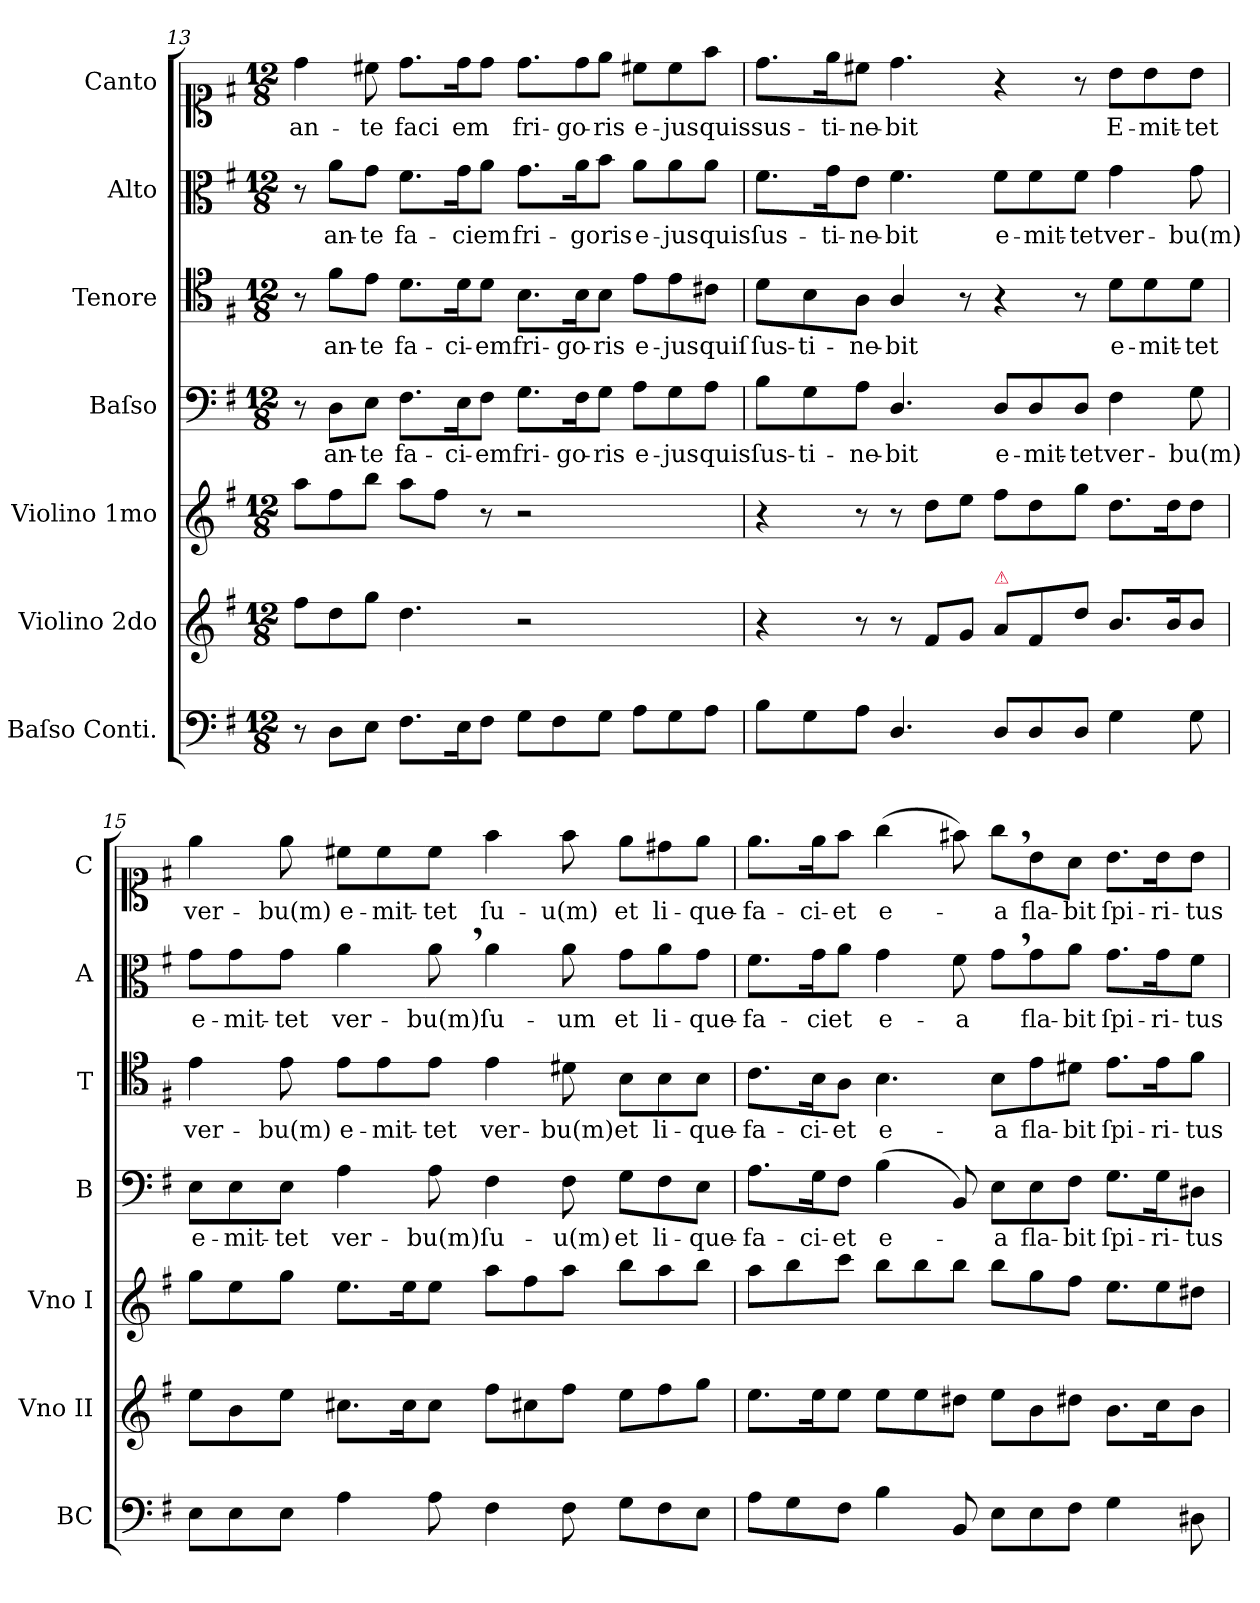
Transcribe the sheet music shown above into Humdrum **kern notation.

**kern	**kern	**kern	**kern	**text	**kern	**text	**kern	**text	**kern	**text
*part7	*part6	*part5	*part4	*part4	*part3	*part3	*part2	*part2	*part1	*part1
*staff7	*staff6	*staff5	*staff4	*staff4	*staff3	*staff3	*staff2	*staff2	*staff1	*staff1
*I"Baſso Conti.	*I"Violino 2do	*I"Violino 1mo	*I"Baſso	*	*I"Tenore	*	*I"Alto	*	*I"Canto	*
*I'BC	*I'Vno II	*I'Vno I	*I'B	*	*I'T	*	*I'A	*	*I'C	*
*clefF4	*clefG2	*clefG2	*clefF4	*	*clefC4	*	*clefC3	*	*clefC1	*
*k[f#]	*k[f#]	*k[f#]	*k[f#]	*	*k[f#]	*	*k[f#]	*	*k[f#]	*
*G:	*G:	*G:	*G:	*	*G:	*	*G:	*	*G:	*
*M12/8	*M12/8	*M12/8	*M12/8	*	*M12/8	*	*M12/8	*	*M12/8	*
=13	=13	=13	=13	=13	=13	=13	=13	=13	=13	=13
8r	8ff#\L	8aa\L	8r	.	8r	.	8r	.	4dd\	an-
8D\L	8dd\	8ff#\	8D\L	an-	8f#\L	an-	8a\L	an-	.	.
8E\J	8gg\J	8bb\J	8E\J	-te	8e\J	-te	8g\J	-te	8cc#X\	-te
8.F#\L	4.dd\	8aa\L	8.F#\L	fa-	8.d\L	fa-	8.f#\L	fa-	8.dd\L	faci
.	.	8ff#\J	.	.	.	.	.	.	.	.
16E\K	.	.	16E\K	-ci-	16d\K	-ci-	16g\K	-ciem	16dd\K	-em
8F#\J	.	8r	8F#\J	-em	8d\J	-em	8a\J	.	8dd\J	.
!	!LO:N:vis=2	!LO:N:vis=2	!	!	!	!	!	!	!	!
8G\L	2.r	2.r	8.G\L	fri-	8.B\L	fri-	8.g\L	fri-	8.dd\L	fri-
8F#\	.	.	.	.	.	.	.	.	.	.
!	!	!	!	!	!	!	!	!	!LO:N:vis=8	!
.	.	.	16F#\K	-go-	16B\K	-go-	16a\K	-goris	16dd\	-go-
8G\J	.	.	8G\J	-ris	8B\J	-ris	8b\J	.	8ee\J	-ris
8A\L	.	.	8A\L	e-	8e\L	e-	8a\L	e-	8cc#X\L	e-
8G\	.	.	8G\	-jus	8e\	-jus	8a\	-jus	8cc#\	-jus
8A\J	.	.	8A\J	quis	8c#X\J	quiſ	8a\J	quis	8ff#\J	quis
=14	=14	=14	=14	=14	=14	=14	=14	=14	=14	=14
8B\L	4r	4r	8B\L	ſus-	8d\L	ſus-	8.f#\L	ſus-	8.dd\L	sus-
8G\	.	.	8G\	-ti-	8B\	-ti-	.	.	.	.
.	.	.	.	.	.	.	16g\K	-ti-	16ee\K	-ti-
8A\J	8r	8r	8A\J	-ne-	8A\J	-ne-	8e\J	-ne-	8cc#X\J	-ne-
4.D/	8r	8r	4.D/	-bit	4A/	-bit	4.f#\	-bit	4.dd\	-bit
.	8f#/L	8dd\L	.	.	.	.	.	.	.	.
.	8g/J	8ee\J	.	.	8r	.	.	.	.	.
!	!LO:TX:a:color=crimson:t=⚠	!	!	!	!	!	!	!	!	!
8D/L	8a/L	8ff#\L	8D/L	e-	4r	.	8f#\L	e-	4r	.
8D/	8f#/	8dd\	8D/	-mit-	.	.	8f#\	-mit-	.	.
8D/J	8dd\J	8gg\J	8D/J	-tet	8r	.	8f#\J	-tet	8r	.
4G\	8.b/L	8.dd\L	4F#\	ver-	8d\L	e-	4g\	ver-	8b\L	E-
.	.	.	.	.	8d\	-mit-	.	.	8b\	-mit-
.	16b/K	16dd\K	.	.	.	.	.	.	.	.
8G\	8b/J	8dd\J	8G\	-bu(m)	8d\J	-tet	8g\	-bu(m)	8b\J	-tet
=15	=15	=15	=15	=15	=15	=15	=15	=15	=15	=15
!	!	!	!	!	!	!	!	!LO:LY:i	!	!
8E\L	8ee\L	8gg\L	8E\L	e-	4e\	ver-	8g\L	e-	4ee\	ver-
!	!	!	!	!	!	!	!	!LO:LY:i	!	!
8E\	8b\	8ee\	8E\	-mit-	.	.	8g\	-mit-	.	.
!	!	!	!	!	!	!	!	!LO:LY:i	!	!
8E\J	8ee\J	8gg\J	8E\J	-tet	8e\	-bu(m)	8g\J	-tet	8ee\	-bu(m)
!	!	!	!	!	!	!	!	!LO:LY:i	!	!
4A\	8.cc#X\L	8.ee\L	4A\	ver-	8e\L	e-	4a\	ver-	8cc#X\L	e-
.	.	.	.	.	8e\	-mit-	.	.	8cc#\	-mit-
.	16cc#\K	16ee\K	.	.	.	.	.	.	.	.
!	!	!	!	!	!	!	!	!LO:LY:i	!	!
8A\	8cc#\J	8ee\J	8A\	-bu(m)	8e\J	-tet	8a,\	-bu(m)	8cc#\J	-tet
4F#\	8ff#\L	8aa\L	4F#\	ſu-	4e\	ver-	4a\	ſu-	4ff#\	ſu-
.	8cc#X\	8ff#\	.	.	.	.	.	.	.	.
8F#\	8ff#\J	8aa\J	8F#\	-u(m)	8d#X\	-bu(m)	8a\	-um	8ff#\	-u(m)
8G\L	8ee\L	8bb\L	8G\L	et	8B\L	et	8g\L	et	8ee\L	et
8F#\	8ff#\	8aa\	8F#\	li-	8B\	li-	8a\	li-	8dd#X\	li-
8E\J	8gg\J	8bb\J	8E\J	-que-	8B\J	-que-	8g\J	-que-	8ee\J	-que-
=16	=16	=16	=16	=16	=16	=16	=16	=16	=16	=16
8A\L	8.ee\L	8aa\L	8.A\L	-fa-	8.c\L	-fa-	8.f#\L	-fa-	8.ee\L	-fa-
8G\	.	8bb\	.	.	.	.	.	.	.	.
.	16ee\K	.	16G\K	-ci-	16B\K	-ci-	16g\K	-ciet	16ee\K	-ci-
8F#\J	8ee\J	8ccc\J	8F#\J	-et	8A\J	-et	8a\J	.	8ff#\J	-et
4B\	8ee\L	8bb\L	(>4B\	e-	4.B\	e-	4g\	e-	(>4gg\	e-
.	8ee\	8bb\	.	.	.	.	.	.	.	.
8BB/	8dd#X\J	8bb\J	8BB/)	.	.	.	8f#\	-a	8ff#X\)	.
8E\L	8ee\L	8bb\L	8E\L	-a	8B\L	-a	8g,\L	.	8gg,\L	-a
8E\	8b\	8gg\	8E\	fla-	8e\	fla-	8g\	fla-	8b\	fla-
8F#\J	8dd#X\J	8ff#\J	8F#\J	-bit	8d#X\J	-bit	8a\J	-bit	8a\J	-bit
4G\	8.b\L	8.ee\L	8.G\L	ſpi-	8.e\L	ſpi-	8.g\L	ſpi-	8.b\L	ſpi-
!	!	!LO:N:vis=8	!	!	!	!	!	!	!	!
.	16cc\K	16ee\	16G\K	-ri-	16e\K	-ri-	16g\K	-ri-	16b\K	-ri-
8D#X\	8b\J	8dd#X\J	8D#X\J	-tus	8f#\J	-tus	8f#\J	-tus	8b\J	-tus
=	=	=	=	=	=	=	=	=	=	=
*-	*-	*-	*-	*-	*-	*-	*-	*-	*-	*-
